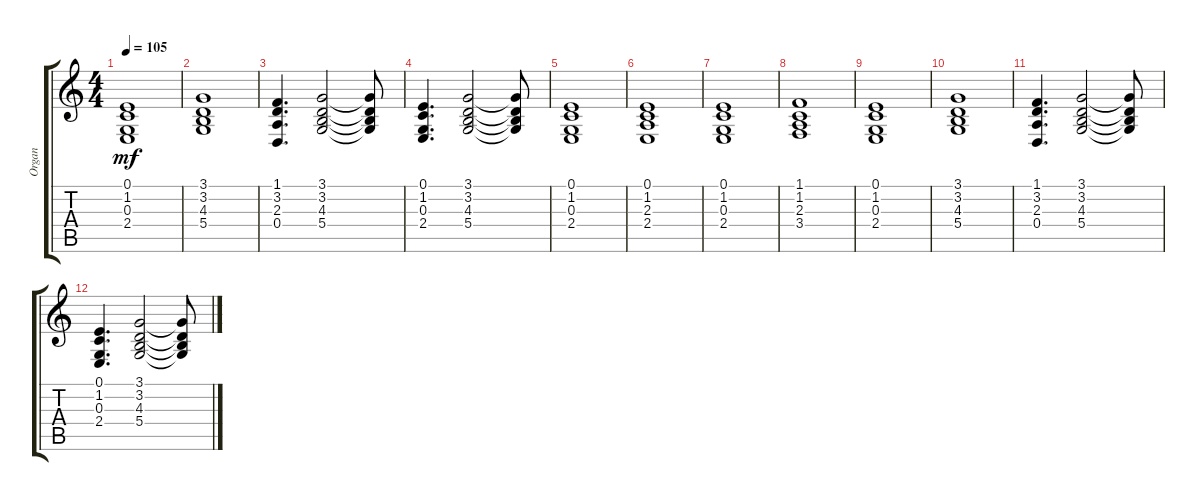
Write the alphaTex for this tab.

\track ("Organ" "Organ") {instrument fx8scifi}
\staff {score tabs}
\tuning (E4 B3 G3 D3 A2 E2) {hide}
\ts (4 4)
\tempo 105
\clef g2
\ks c
(0.1 1.2 0.3 2.4).1{dy mf} |
(3.1 3.2 4.3 5.4).1 |
(1.1 3.2 2.3 0.4).4{d} (3.1 3.2 4.3 5.4).2 (3.1{t} 3.2{t} 4.3{t} 5.4{t}).8 |
(0.1 1.2 0.3 2.4).4{d} (3.1 3.2 4.3 5.4).2 (3.1{t} 3.2{t} 4.3{t} 5.4{t}).8 |
(0.1 1.2 0.3 2.4).1{volume 2} |
(0.1 1.2 2.3 2.4).1 |
(0.1 1.2 0.3 2.4).1 |
(1.1 1.2 2.3 3.4).1 |
(0.1 1.2 0.3 2.4).1 |
(3.1 3.2 4.3 5.4).1{volume 0} |
(1.1 3.2 2.3 0.4).4{d} (3.1 3.2 4.3 5.4).2 (3.1{t} 3.2{t} 4.3{t} 5.4{t}).8 |
(0.1 1.2 0.3 2.4).4{d} (3.1 3.2 4.3 5.4).2 (3.1{t} 3.2{t} 4.3{t} 5.4{t}).8
